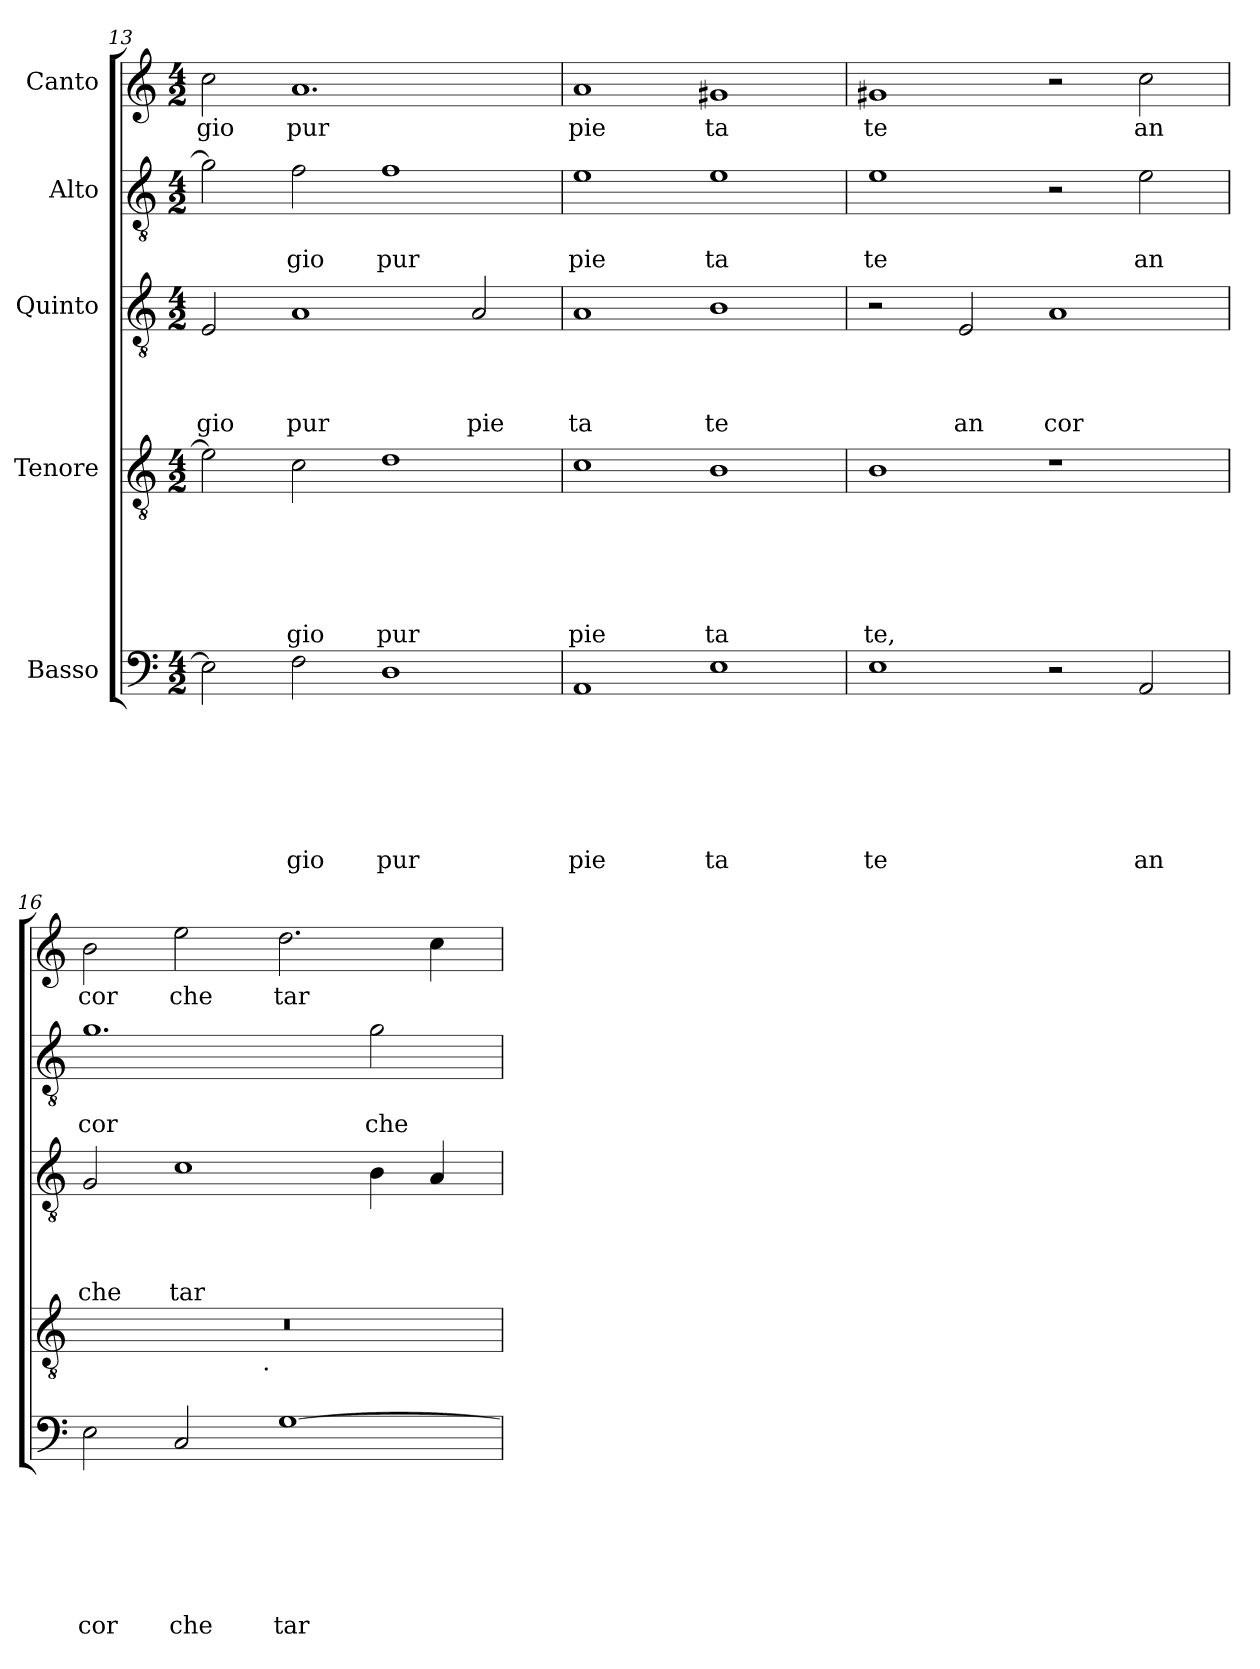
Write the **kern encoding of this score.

**kern	**text	**text	**text	**text	**text	**text	**text	**kern	**text	**text	**text	**text	**text	**text	**kern	**text	**text	**text	**text	**kern	**text	**text	**kern	**text
*part5	*part5	*part5	*part5	*part5	*part5	*part5	*part5	*part4	*part4	*part4	*part4	*part4	*part4	*part4	*part3	*part3	*part3	*part3	*part3	*part2	*part2	*part2	*part1	*part1
*staff5	*staff5	*staff5	*staff5	*staff5	*staff5	*staff5	*staff5	*staff4	*staff4	*staff4	*staff4	*staff4	*staff4	*staff4	*staff3	*staff3	*staff3	*staff3	*staff3	*staff2	*staff2	*staff2	*staff1	*staff1
*I"Basso	*	*	*	*	*	*	*	*I"Tenore	*	*	*	*	*	*	*I"Quinto	*	*	*	*	*I"Alto	*	*	*I"Canto	*
*clefF4	*	*	*	*	*	*	*	*clefGv2	*	*	*	*	*	*	*clefGv2	*	*	*	*	*clefGv2	*	*	*clefG2	*
*k[]	*	*	*	*	*	*	*	*k[]	*	*	*	*	*	*	*k[]	*	*	*	*	*k[]	*	*	*k[]	*
*C:	*	*	*	*	*	*	*	*C:	*	*	*	*	*	*	*C:	*	*	*	*	*C:	*	*	*C:	*
*M4/2	*	*	*	*	*	*	*	*M4/2	*	*	*	*	*	*	*M4/2	*	*	*	*	*M4/2	*	*	*M4/2	*
=13	=13	=13	=13	=13	=13	=13	=13	=13	=13	=13	=13	=13	=13	=13	=13	=13	=13	=13	=13	=13	=13	=13	=13	=13
!	!	!	!	!	!	!	!	!	!	!	!	!	!	!	!	!	!	!	!LO:LY:b	!	!	!	!	!LO:LY:b
2E\]	.	.	.	.	.	.	.	2e\]	.	.	.	.	.	.	2E/	.	.	.	gio	2g\]	.	.	2cc\	gio
!	!	!	!	!	!	!	!LO:LY:b	!	!	!	!	!	!	!LO:LY:b	!	!	!	!	!LO:LY:b	!	!	!LO:LY:b	!	!LO:LY:b
2F\	.	.	.	.	.	.	gio	2c\	.	.	.	.	.	gio	1A	.	.	.	pur	2f\	.	gio	1.a	pur
!	!	!	!	!	!	!	!LO:LY:b	!	!	!	!	!	!	!LO:LY:b	!	!	!	!	!	!	!	!LO:LY:b	!	!
1D	.	.	.	.	.	.	pur	1d	.	.	.	.	.	pur	.	.	.	.	.	1f	.	pur	.	.
!	!	!	!	!	!	!	!	!	!	!	!	!	!	!	!	!	!	!	!LO:LY:b	!	!	!	!	!
.	.	.	.	.	.	.	.	.	.	.	.	.	.	.	2A/	.	.	.	pie	.	.	.	.	.
=14	=14	=14	=14	=14	=14	=14	=14	=14	=14	=14	=14	=14	=14	=14	=14	=14	=14	=14	=14	=14	=14	=14	=14	=14
!	!	!	!	!	!	!	!LO:LY:b	!	!	!	!	!	!	!LO:LY:b	!	!	!	!	!LO:LY:b	!	!	!LO:LY:b	!	!LO:LY:b
1AA	.	.	.	.	.	.	pie	1c	.	.	.	.	.	pie	1A	.	.	.	ta	1e	.	pie	1a	pie
!	!	!	!	!	!	!	!LO:LY:b	!	!	!	!	!	!	!LO:LY:b	!	!	!	!	!LO:LY:b	!	!	!LO:LY:b	!	!LO:LY:b
1E	.	.	.	.	.	.	ta	1B	.	.	.	.	.	ta	1B	.	.	.	te	1e	.	ta	1g#X	ta
=15	=15	=15	=15	=15	=15	=15	=15	=15	=15	=15	=15	=15	=15	=15	=15	=15	=15	=15	=15	=15	=15	=15	=15	=15
!	!	!	!	!	!	!	!LO:LY:b	!	!	!	!	!	!	!LO:LY:b	!	!	!	!	!	!	!	!LO:LY:b	!	!LO:LY:b
1E	.	.	.	.	.	.	te	1B	.	.	.	.	.	te,	2r	.	.	.	.	1e	.	te	1g#X	te
!	!	!	!	!	!	!	!	!	!	!	!	!	!	!	!	!	!	!	!LO:LY:b	!	!	!	!	!
.	.	.	.	.	.	.	.	.	.	.	.	.	.	.	2E/	.	.	.	an	.	.	.	.	.
!	!	!	!	!	!	!	!	!	!	!	!	!	!	!	!	!	!	!	!LO:LY:b	!	!	!	!	!
2r	.	.	.	.	.	.	.	1r	.	.	.	.	.	.	1A	.	.	.	cor	2r	.	.	2r	.
!	!	!	!	!	!	!	!LO:LY:b	!	!	!	!	!	!	!	!	!	!	!	!	!	!	!LO:LY:b	!	!LO:LY:b
2AA/	.	.	.	.	.	.	an	.	.	.	.	.	.	.	.	.	.	.	.	2e\	.	an	2cc\	an
=16	=16	=16	=16	=16	=16	=16	=16	=16	=16	=16	=16	=16	=16	=16	=16	=16	=16	=16	=16	=16	=16	=16	=16	=16
!	!	!	!	!	!	!	!LO:LY:b	!	!	!	!	!	!	!	!	!	!	!	!LO:LY:b	!	!	!LO:LY:b	!	!LO:LY:b
*	*	*	*	*	*	*	*	*^	*	*	*	*	*	*	*	*	*	*	*	*	*	*	*	*
2E\	.	.	.	.	.	.	cor	0r	2ryy	.	.	.	.	.	.	2G/	.	.	.	che	1.g	.	cor	2b\	cor
!	!	!	!	!	!	!	!LO:LY:b	!	!	!	!	!	!	!	!	!	!	!	!	!LO:LY:b	!	!	!	!	!LO:LY:b
2C/	.	.	.	.	.	.	che	.	4...ryy	.	.	.	.	.	.	1c	.	.	.	tar	.	.	.	2ee\	che
!	!	!	!	!	!	!	!	!	!LO:TX:b:t=.	!	!	!	!	!	!	!	!	!	!	!	!	!	!	!	!
.	.	.	.	.	.	.	.	.	1ryy	.	.	.	.	.	.	.	.	.	.	.	.	.	.	.	.
!	!	!	!	!	!	!	!LO:LY:b	!	!	!	!	!	!	!	!	!	!	!	!	!	!	!	!	!	!LO:LY:b
[<1G	.	.	.	.	.	.	tar	.	.	.	.	.	.	.	.	.	.	.	.	.	.	.	.	2.dd\	tar
!	!	!	!	!	!	!	!	!	!	!	!	!	!	!	!	!	!	!	!	!	!	!	!LO:LY:b	!	!
.	.	.	.	.	.	.	.	.	.	.	.	.	.	.	.	4B\	.	.	.	.	2g\	.	che	.	.
.	.	.	.	.	.	.	.	.	.	.	.	.	.	.	.	4A/	.	.	.	.	.	.	.	4cc\	.
.	.	.	.	.	.	.	.	.	32ryy	.	.	.	.	.	.	.	.	.	.	.	.	.	.	.	.
*	*	*	*	*	*	*	*	*v	*v	*	*	*	*	*	*	*	*	*	*	*	*	*	*	*	*
=	=	=	=	=	=	=	=	=	=	=	=	=	=	=	=	=	=	=	=	=	=	=	=	=
*-	*-	*-	*-	*-	*-	*-	*-	*-	*-	*-	*-	*-	*-	*-	*-	*-	*-	*-	*-	*-	*-	*-	*-	*-
